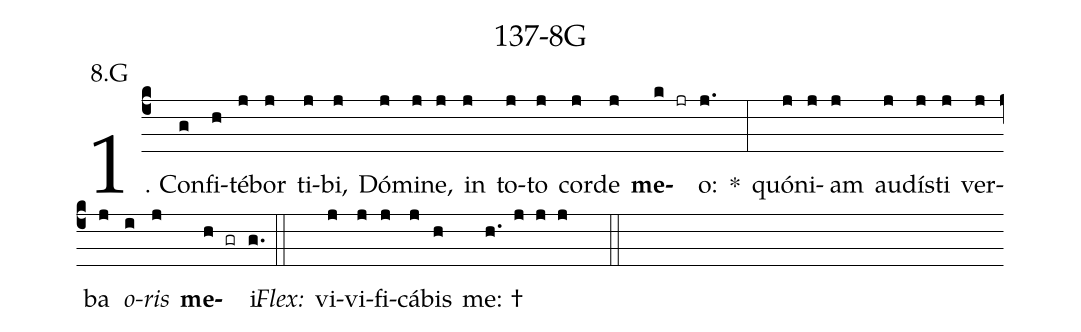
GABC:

name: 137-8G;
annotation: 8.G;
%%
(c4)1. Con(g)fi(h)té(j)bor(j) ti(j)bi,(j) Dó(j)mi(j)ne,(j) in(j) to(j)to(j) cor(j)de(j) <b>me</b>(k jr)o:(j.) *(:) quón(j)i(j)am(j) au(j)dís(j)ti(j) ver(j)ba(j) <i>o</i>(i)<i>ris</i>(j) <b>me</b>(h gr)i.(g.) (::)
<i>Flex:</i>()  vi(j)vi(j)fi(j)cá(j)bis(h) me: †(h. j j j  ::)
